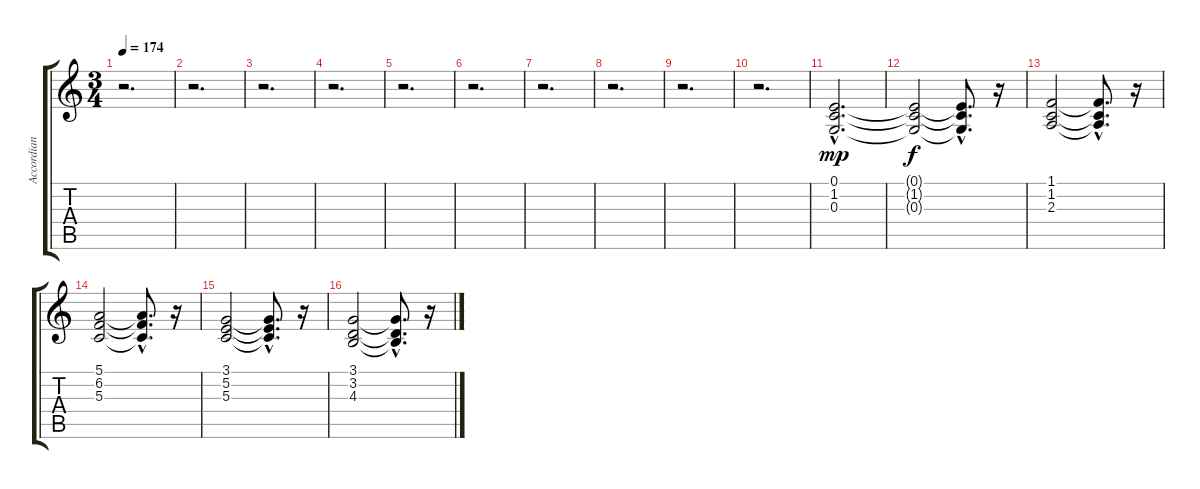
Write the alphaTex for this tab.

\track ("Accordian" "Accordian") {instrument accordion}
\staff {score tabs}
\tuning (E4 B3 G3 D3 A2 E2) {hide}
\ts (3 4)
\tempo 174
\clef g2
\ks c
r.2{d dy f} |
r.2{d} |
r.2{d} |
r.2{d} |
r.2{d} |
r.2{d} |
r.2{d} |
r.2{d} |
r.2{d} |
r.2{d} |
(0.1{hac} 1.2{hac} 0.3{hac}).2{d dy mp volume 10} |
(0.1{t} 1.2{t} 0.3{t}).2{dy f} (0.1{hac t} 1.2{hac t} 0.3{hac t}).8{d} r.16 |
(1.1 1.2 2.3).2{volume 16} (1.1{hac t} 1.2{hac t} 2.3{hac t}).8{d} r.16 |
(5.1 6.2 5.3).2 (5.1{hac t} 6.2{hac t} 5.3{hac t}).8{d} r.16 |
(3.1 5.2 5.3).2 (3.1{hac t} 5.2{hac t} 5.3{hac t}).8{d} r.16 |
(3.1 3.2 4.3).2 (3.1{hac t} 3.2{hac t} 4.3{hac t}).8{d} r.16
